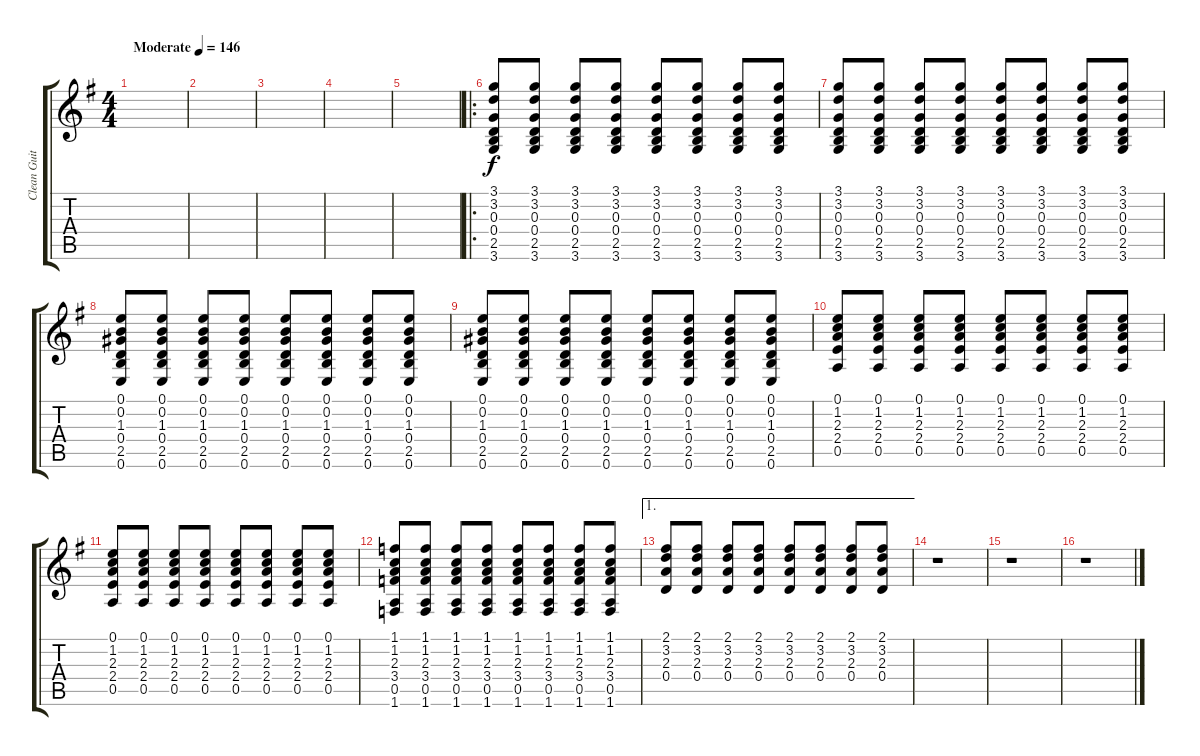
\track ("Clean Guitar" "Clean Guit") {instrument electricguitarclean}
\staff {score tabs}
\tuning (E4 B3 G3 D3 A2 E2) {hide}
\ts (4 4)
\tempo (146 "Moderate")
\clef g2
\ks g
|
|
|
|
|
\ro
(3.1 3.2 0.3 0.4 2.5 3.6).8 (3.1 3.2 0.3 0.4 2.5 3.6).8 (3.1 3.2 0.3 0.4 2.5 3.6).8 (3.1 3.2 0.3 0.4 2.5 3.6).8 (3.1 3.2 0.3 0.4 2.5 3.6).8 (3.1 3.2 0.3 0.4 2.5 3.6).8 (3.1 3.2 0.3 0.4 2.5 3.6).8 (3.1 3.2 0.3 0.4 2.5 3.6).8 |
(3.1 3.2 0.3 0.4 2.5 3.6).8 (3.1 3.2 0.3 0.4 2.5 3.6).8 (3.1 3.2 0.3 0.4 2.5 3.6).8 (3.1 3.2 0.3 0.4 2.5 3.6).8 (3.1 3.2 0.3 0.4 2.5 3.6).8 (3.1 3.2 0.3 0.4 2.5 3.6).8 (3.1 3.2 0.3 0.4 2.5 3.6).8 (3.1 3.2 0.3 0.4 2.5 3.6).8 |
(0.1 0.2 1.3 0.4 2.5 0.6).8 (0.1 0.2 1.3 0.4 2.5 0.6).8 (0.1 0.2 1.3 0.4 2.5 0.6).8 (0.1 0.2 1.3 0.4 2.5 0.6).8 (0.1 0.2 1.3 0.4 2.5 0.6).8 (0.1 0.2 1.3 0.4 2.5 0.6).8 (0.1 0.2 1.3 0.4 2.5 0.6).8 (0.1 0.2 1.3 0.4 2.5 0.6).8 |
(0.1 0.2 1.3 0.4 2.5 0.6).8 (0.1 0.2 1.3 0.4 2.5 0.6).8 (0.1 0.2 1.3 0.4 2.5 0.6).8 (0.1 0.2 1.3 0.4 2.5 0.6).8 (0.1 0.2 1.3 0.4 2.5 0.6).8 (0.1 0.2 1.3 0.4 2.5 0.6).8 (0.1 0.2 1.3 0.4 2.5 0.6).8 (0.1 0.2 1.3 0.4 2.5 0.6).8 |
(0.1 1.2 2.3 2.4 0.5).8 (0.1 1.2 2.3 2.4 0.5).8 (0.1 1.2 2.3 2.4 0.5).8 (0.1 1.2 2.3 2.4 0.5).8 (0.1 1.2 2.3 2.4 0.5).8 (0.1 1.2 2.3 2.4 0.5).8 (0.1 1.2 2.3 2.4 0.5).8 (0.1 1.2 2.3 2.4 0.5).8 |
(0.1 1.2 2.3 2.4 0.5).8 (0.1 1.2 2.3 2.4 0.5).8 (0.1 1.2 2.3 2.4 0.5).8 (0.1 1.2 2.3 2.4 0.5).8 (0.1 1.2 2.3 2.4 0.5).8 (0.1 1.2 2.3 2.4 0.5).8 (0.1 1.2 2.3 2.4 0.5).8 (0.1 1.2 2.3 2.4 0.5).8 |
(1.1 1.2 2.3 3.4 0.5 1.6).8 (1.1 1.2 2.3 3.4 0.5 1.6).8 (1.1 1.2 2.3 3.4 0.5 1.6).8 (1.1 1.2 2.3 3.4 0.5 1.6).8 (1.1 1.2 2.3 3.4 0.5 1.6).8 (1.1 1.2 2.3 3.4 0.5 1.6).8 (1.1 1.2 2.3 3.4 0.5 1.6).8 (1.1 1.2 2.3 3.4 0.5 1.6).8 |
\ae 1
(2.1 3.2 2.3 0.4).8 (2.1 3.2 2.3 0.4).8 (2.1 3.2 2.3 0.4).8 (2.1 3.2 2.3 0.4).8 (2.1 3.2 2.3 0.4).8 (2.1 3.2 2.3 0.4).8 (2.1 3.2 2.3 0.4).8 (2.1 3.2 2.3 0.4).8 |
r.1 |
r.1 |
r.1
